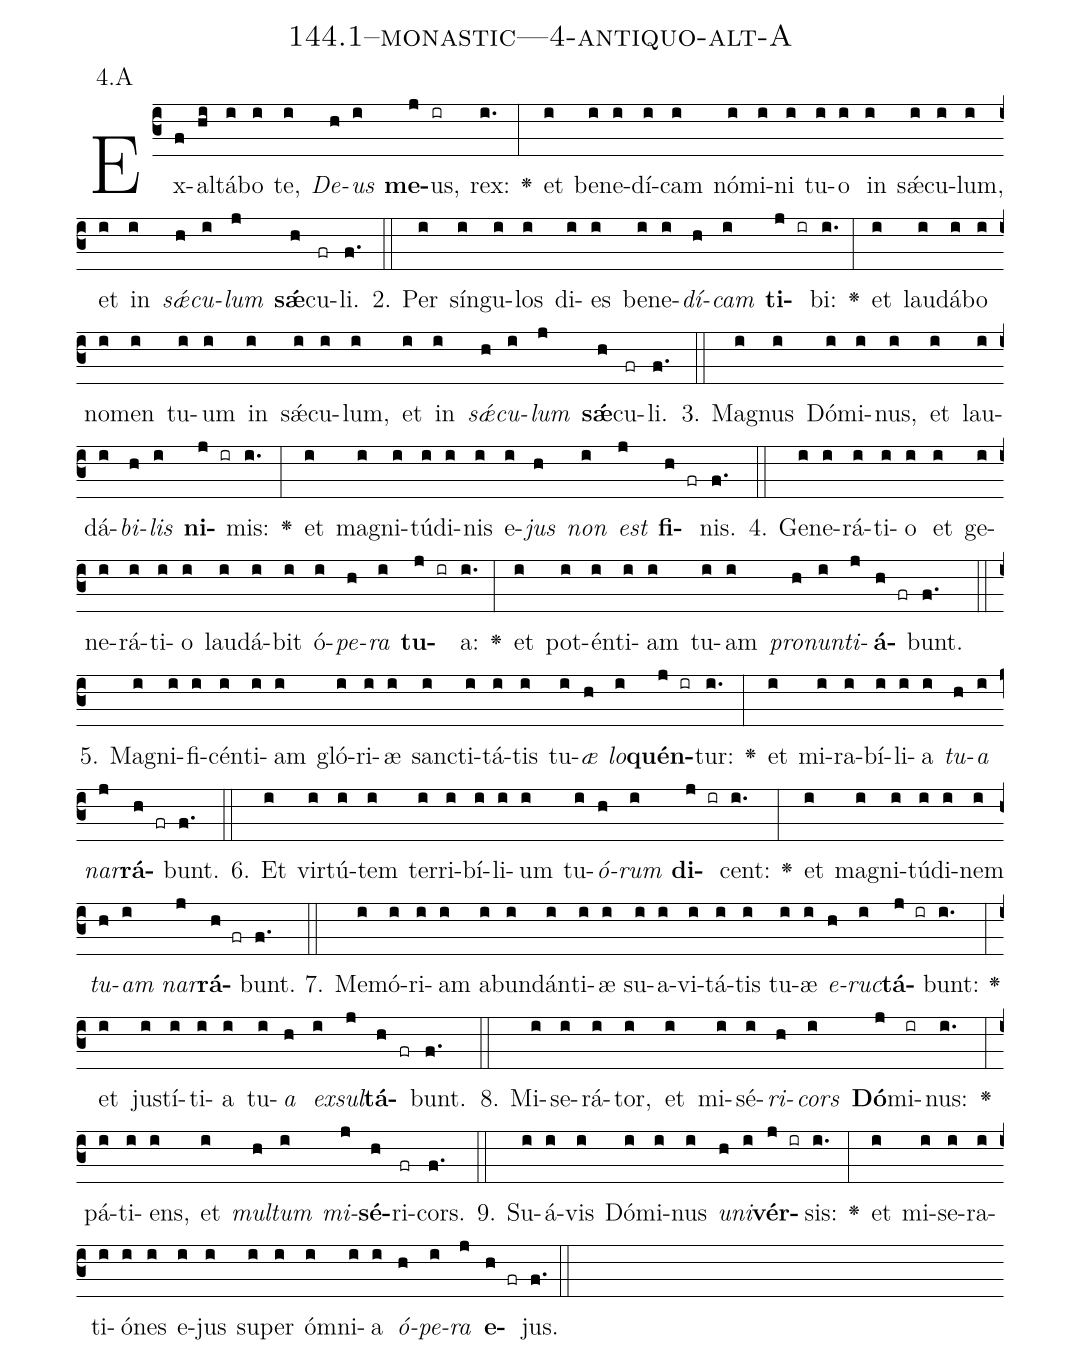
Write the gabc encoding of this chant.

name: 144.1--monastic---4-antiquo-alt-A;
annotation: 4.A;
%%
(c3)Ex(f)al(hi)tá(i)bo(i) te,(i) <i>De</i>(h)<i>us</i>(i) <b>me</b>(j)us,(ir) rex:(i.) <v>\greheightstar</v>(:) et(i) be(i)ne(i)dí(i)cam(i) nó(i)mi(i)ni(i) tu(i)o(i) in(i) sǽ(i)cu(i)lum,(i) et(i) in(i) <i>sǽ</i>(h)<i>cu</i>(i)<i>lum</i>(j) <b>sǽ</b>(h)cu(fr)li.(f.) (::)
2. Per(i) sín(i)gu(i)los(i) di(i)es(i) be(i)ne(i)<i>dí</i>(h)<i>cam</i>(i) <b>ti</b>(j ir)bi:(i.) <v>\greheightstar</v>(:) et(i) lau(i)dá(i)bo(i) no(i)men(i) tu(i)um(i) in(i) sǽ(i)cu(i)lum,(i) et(i) in(i) <i>sǽ</i>(h)<i>cu</i>(i)<i>lum</i>(j) <b>sǽ</b>(h)cu(fr)li.(f.) (::)
3. Ma(i)gnus(i) Dó(i)mi(i)nus,(i) et(i) lau(i)dá(i)<i>bi</i>(h)<i>lis</i>(i) <b>ni</b>(j ir)mis:(i.) <v>\greheightstar</v>(:) et(i) ma(i)gni(i)tú(i)di(i)nis(i) e(i)<i>jus</i>(h) <i>non</i>(i) <i>est</i>(j) <b>fi</b>(h fr)nis.(f.) (::)
4. Ge(i)ne(i)rá(i)ti(i)o(i) et(i) ge(i)ne(i)rá(i)ti(i)o(i) lau(i)dá(i)bit(i) ó(i)<i>pe</i>(h)<i>ra</i>(i) <b>tu</b>(j ir)a:(i.) <v>\greheightstar</v>(:) et(i) pot(i)én(i)ti(i)am(i) tu(i)am(i) <i>pro</i>(h)<i>nun</i>(i)<i>ti</i>(j)<b>á</b>(h fr)bunt.(f.) (::)
5. Ma(i)gni(i)fi(i)cén(i)ti(i)am(i) gló(i)ri(i)æ(i) sanc(i)ti(i)tá(i)tis(i) tu(i)<i>æ</i>(h) <i>lo</i>(i)<b>quén</b>(j ir)tur:(i.) <v>\greheightstar</v>(:) et(i) mi(i)ra(i)bí(i)li(i)a(i) <i>tu</i>(h)<i>a</i>(i) <i>nar</i>(j)<b>rá</b>(h fr)bunt.(f.) (::)
6. Et(i) vir(i)tú(i)tem(i) ter(i)ri(i)bí(i)li(i)um(i) tu(i)<i>ó</i>(h)<i>rum</i>(i) <b>di</b>(j ir)cent:(i.) <v>\greheightstar</v>(:) et(i) ma(i)gni(i)tú(i)di(i)nem(i) <i>tu</i>(h)<i>am</i>(i) <i>nar</i>(j)<b>rá</b>(h fr)bunt.(f.) (::)
7. Me(i)mó(i)ri(i)am(i) ab(i)un(i)dán(i)ti(i)æ(i) su(i)a(i)vi(i)tá(i)tis(i) tu(i)æ(i) <i>e</i>(h)<i>ruc</i>(i)<b>tá</b>(j ir)bunt:(i.) <v>\greheightstar</v>(:) et(i) jus(i)tí(i)ti(i)a(i) tu(i)<i>a</i>(h) <i>ex</i>(i)<i>sul</i>(j)<b>tá</b>(h fr)bunt.(f.) (::)
8. Mi(i)se(i)rá(i)tor,(i) et(i) mi(i)sé(i)<i>ri</i>(h)<i>cors</i>(i) <b>Dó</b>(j)mi(ir)nus:(i.) <v>\greheightstar</v>(:) pá(i)ti(i)ens,(i) et(i) <i>mul</i>(h)<i>tum</i>(i) <i>mi</i>(j)<b>sé</b>(h)ri(fr)cors.(f.) (::)
9. Su(i)á(i)vis(i) Dó(i)mi(i)nus(i) <i>u</i>(h)<i>ni</i>(i)<b>vér</b>(j ir)sis:(i.) <v>\greheightstar</v>(:) et(i) mi(i)se(i)ra(i)ti(i)ó(i)nes(i) e(i)jus(i) su(i)per(i) óm(i)ni(i)a(i) <i>ó</i>(h)<i>pe</i>(i)<i>ra</i>(j) <b>e</b>(h fr)jus.(f.) (::)
